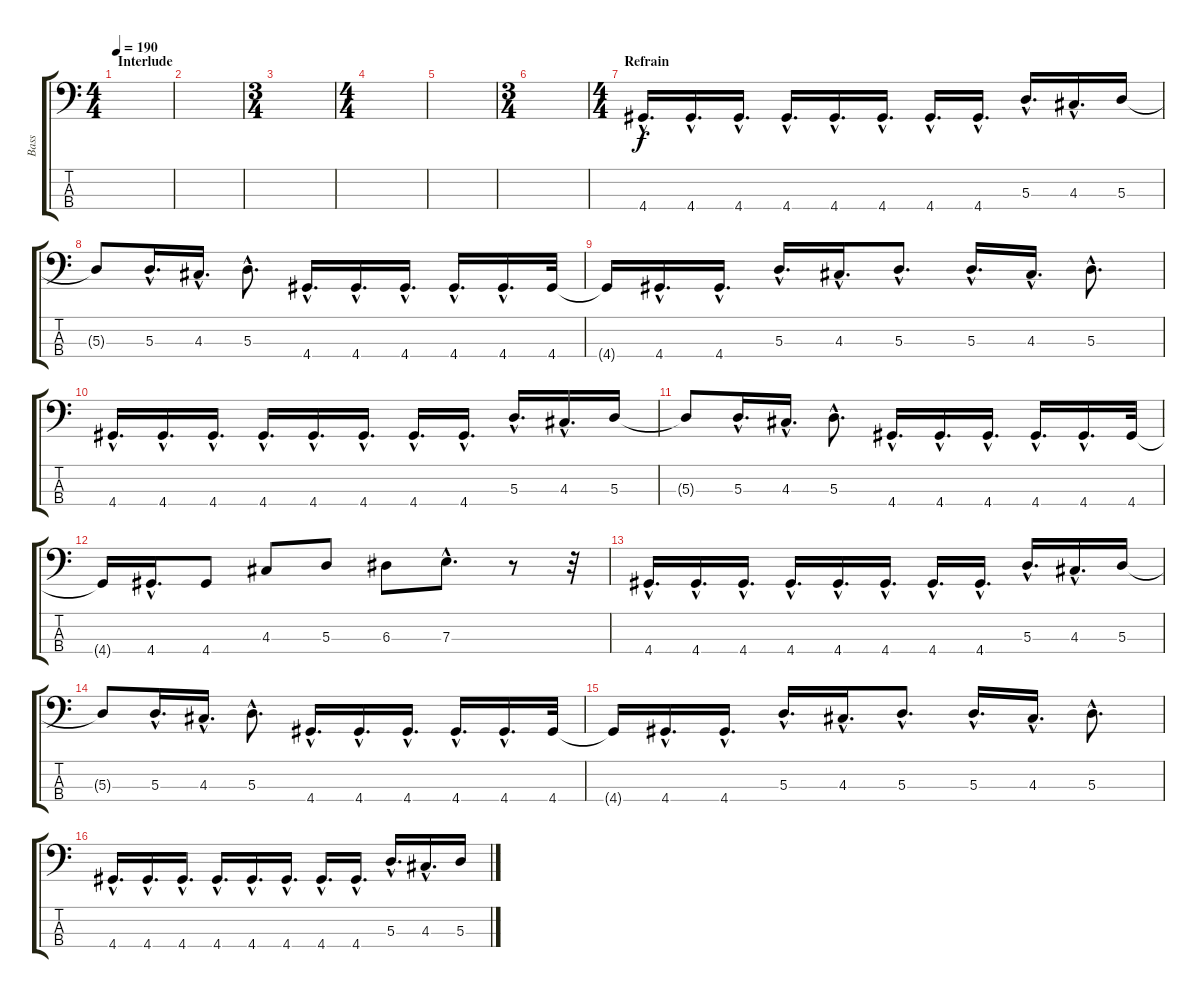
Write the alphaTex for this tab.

\track ("Bass" "Bass") {instrument distortionguitar}
\staff {score tabs}
\tuning (G2 D2 A1 E1) {hide}
\ts (4 4)
\section ("" "Interlude")
\tempo 190
\clef f4
\ks c
|
|
\ts (3 4)
|
\ts (4 4)
|
|
\ts (3 4)
|
\ts (4 4)
\section ("" "Refrain")
4.4{hac}.16{d volume 14} 4.4{hac}.16{d} 4.4{hac}.16{d} 4.4{hac}.16{d} 4.4{hac}.16{d} 4.4{hac}.16{d} 4.4{hac}.16{d} 4.4{hac}.16{d} 5.3{hac}.16{d} 4.3{hac}.16{d} 5.3.16 |
5.3{t}.8 5.3{hac}.16{d} 4.3{hac}.16{d} 5.3{hac}.8{d} 4.4{hac}.16{d} 4.4{hac}.16{d} 4.4{hac}.16{d} 4.4{hac}.16{d} 4.4{hac}.16{d} 4.4.32 |
4.4{t}.16 4.4{hac}.16{d} 4.4{hac}.16{d} 5.3{hac}.16{d} 4.3{hac}.16{d} 5.3{hac}.8{d} 5.3{hac}.16{d} 4.3{hac}.16{d} 5.3{hac}.8{d} |
4.4{hac}.16{d} 4.4{hac}.16{d} 4.4{hac}.16{d} 4.4{hac}.16{d} 4.4{hac}.16{d} 4.4{hac}.16{d} 4.4{hac}.16{d} 4.4{hac}.16{d} 5.3{hac}.16{d} 4.3{hac}.16{d} 5.3.16 |
5.3{t}.8 5.3{hac}.16{d} 4.3{hac}.16{d} 5.3{hac}.8{d} 4.4{hac}.16{d} 4.4{hac}.16{d} 4.4{hac}.16{d} 4.4{hac}.16{d} 4.4{hac}.16{d} 4.4.32 |
4.4{t}.16 4.4{hac}.16{d} 4.4.8 4.3.8 5.3.8 6.3.8 7.3{hac}.8{d} r.8 r.32 |
4.4{hac}.16{d} 4.4{hac}.16{d} 4.4{hac}.16{d} 4.4{hac}.16{d} 4.4{hac}.16{d} 4.4{hac}.16{d} 4.4{hac}.16{d} 4.4{hac}.16{d} 5.3{hac}.16{d} 4.3{hac}.16{d} 5.3.16 |
5.3{t}.8 5.3{hac}.16{d} 4.3{hac}.16{d} 5.3{hac}.8{d} 4.4{hac}.16{d} 4.4{hac}.16{d} 4.4{hac}.16{d} 4.4{hac}.16{d} 4.4{hac}.16{d} 4.4.32 |
4.4{t}.16 4.4{hac}.16{d} 4.4{hac}.16{d} 5.3{hac}.16{d} 4.3{hac}.16{d} 5.3{hac}.8{d} 5.3{hac}.16{d} 4.3{hac}.16{d} 5.3{hac}.8{d} |
4.4{hac}.16{d} 4.4{hac}.16{d} 4.4{hac}.16{d} 4.4{hac}.16{d} 4.4{hac}.16{d} 4.4{hac}.16{d} 4.4{hac}.16{d} 4.4{hac}.16{d} 5.3{hac}.16{d} 4.3{hac}.16{d} 5.3.16
